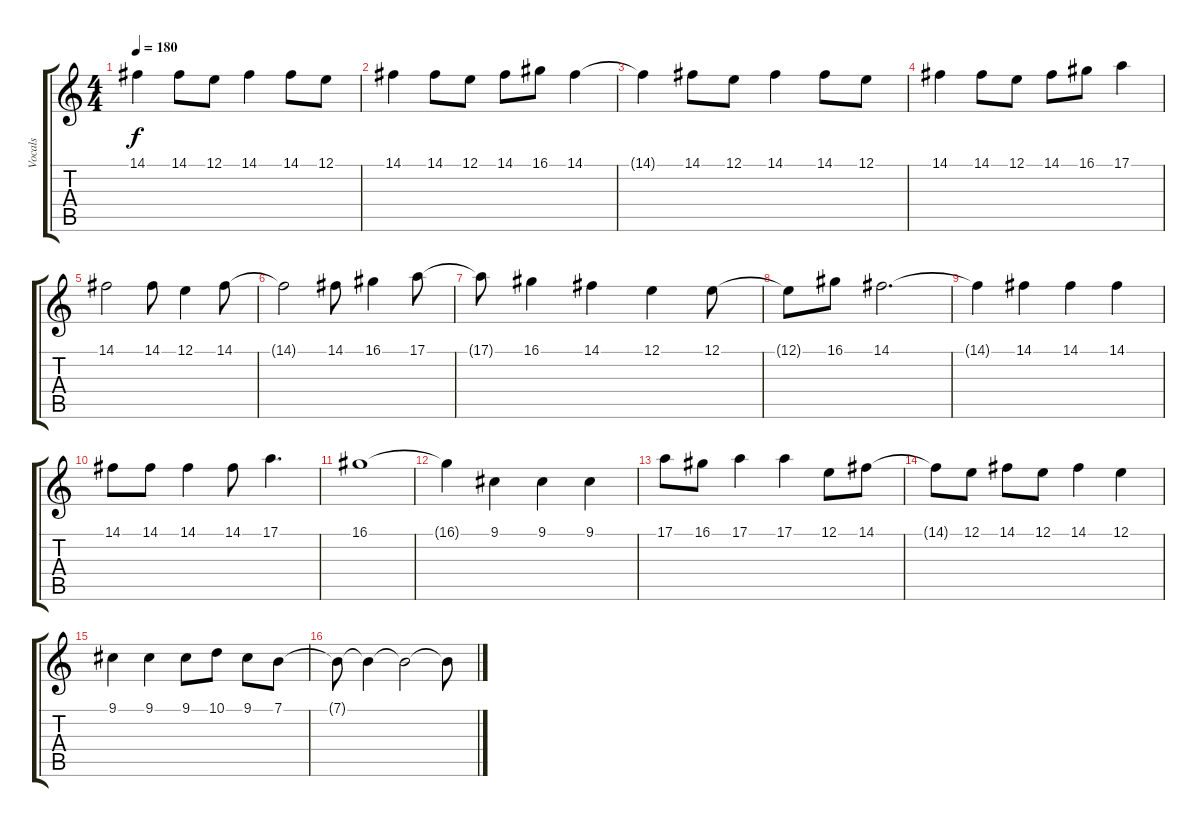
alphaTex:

\track ("Vocals" "Vocals") {instrument fx7echoes}
\staff {score tabs}
\tuning (E4 B3 G3 D3 A2 E2) {hide}
\ts (4 4)
\tempo 180
\clef g2
\ks c
14.1{t}.4{dy f} 14.1.8 12.1.8 14.1.4 14.1.8 12.1.8 |
14.1.4 14.1.8 12.1.8 14.1.8 16.1.8 14.1.4 |
14.1{t}.4 14.1.8 12.1.8 14.1.4 14.1.8 12.1.8 |
14.1.4 14.1.8 12.1.8 14.1.8 16.1.8 17.1.4 |
14.1.2 14.1.8 12.1.4 14.1.8 |
14.1{t}.2 14.1.8 16.1.4 17.1.8 |
17.1{t}.8 16.1.4 14.1.4 12.1.4 12.1.8 |
12.1{t}.8 16.1.8 14.1.2{d} |
14.1{t}.4 14.1.4 14.1.4 14.1.4 |
14.1.8 14.1.8 14.1.4 14.1.8 17.1.4{d} |
16.1.1 |
16.1{t}.4 9.1.4 9.1.4 9.1.4 |
17.1.8 16.1.8 17.1.4 17.1.4 12.1.8 14.1.8 |
14.1{t}.8 12.1.8 14.1.8 12.1.8 14.1.4 12.1.4 |
9.1.4 9.1.4 9.1.8 10.1.8 9.1.8 7.1.8 |
7.1{t}.8 7.1{t}.4 7.1{t}.2 7.1{t}.8
